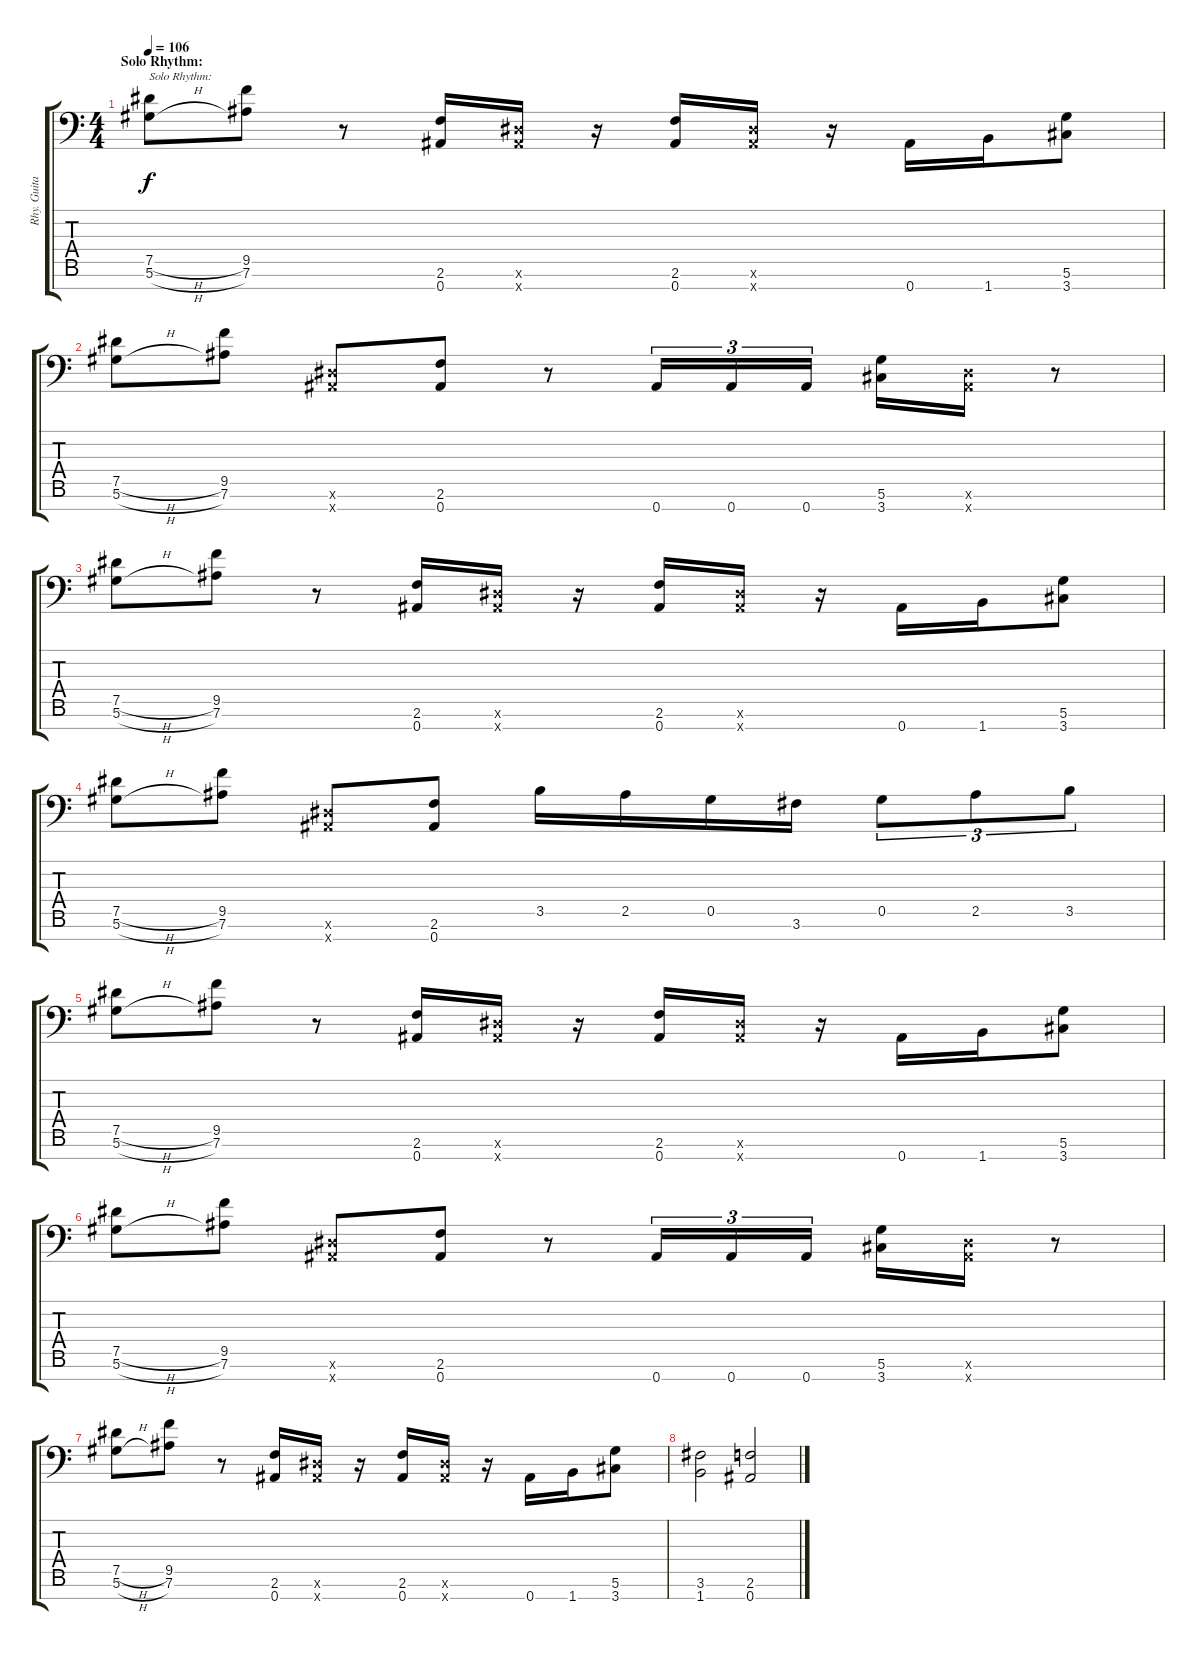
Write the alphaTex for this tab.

\track ("Rhy. Guitar 2" "Rhy. Guita") {instrument distortionguitar}
\staff {score tabs}
\tuning (Eb4 Bb3 Gb3 Db3 Ab2 Eb2 Bb1) {hide}
\ts (4 4)
\section ("" "Solo Rhythm:")
\tempo 106
\clef f4
\ks c
(7.5{h} 5.6{h}).8{txt "Solo Rhythm:" dy f} (9.5 7.6).8 r.8 (2.6 0.7).16 (0.6{x} 0.7{x}).16 r.16 (2.6 0.7).16 (0.6{x} 0.7{x}).16 r.16 0.7.16 1.7.16 (5.6 3.7).8 |
(7.5{h} 5.6{h}).8 (9.5 7.6).8 (0.6{x} 0.7{x}).8 (2.6 0.7).8 r.8 0.7.16{tu (3 2)} 0.7.16{tu (3 2)} 0.7.16{tu (3 2)} (5.6 3.7).16 (0.6{x} 0.7{x}).16 r.8 |
(7.5{h} 5.6{h}).8 (9.5 7.6).8 r.8 (2.6 0.7).16 (0.6{x} 0.7{x}).16 r.16 (2.6 0.7).16 (0.6{x} 0.7{x}).16 r.16 0.7.16 1.7.16 (5.6 3.7).8 |
(7.5{h} 5.6{h}).8 (9.5 7.6).8 (0.6{x} 0.7{x}).8 (2.6 0.7).8 3.5.16 2.5.16 0.5.16 3.6.16 0.5.8{tu (3 2)} 2.5.8{tu (3 2)} 3.5.8{tu (3 2)} |
(7.5{h} 5.6{h}).8 (9.5 7.6).8 r.8 (2.6 0.7).16 (0.6{x} 0.7{x}).16 r.16 (2.6 0.7).16 (0.6{x} 0.7{x}).16 r.16 0.7.16 1.7.16 (5.6 3.7).8 |
(7.5{h} 5.6{h}).8 (9.5 7.6).8 (0.6{x} 0.7{x}).8 (2.6 0.7).8 r.8 0.7.16{tu (3 2)} 0.7.16{tu (3 2)} 0.7.16{tu (3 2)} (5.6 3.7).16 (0.6{x} 0.7{x}).16 r.8 |
(7.5{h} 5.6{h}).8 (9.5 7.6).8 r.8 (2.6 0.7).16 (0.6{x} 0.7{x}).16 r.16 (2.6 0.7).16 (0.6{x} 0.7{x}).16 r.16 0.7.16 1.7.16 (5.6 3.7).8 |
(3.6 1.7).2 (2.6 0.7).2
